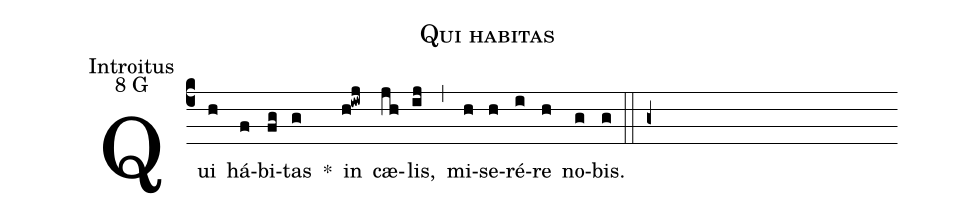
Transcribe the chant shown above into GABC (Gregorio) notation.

name: Qui habitas;
office-part: Introitus;
mode: 8;
mode-differentia: G;
%%
(c4)

Qui(h) há(f)bi(fg)tas(g) *() in(h!iwj) cæ(jh)lis,(ij) (,) mi(h)se(h)ré(i)re(h) no(g)bis.(g)

(::)

(g+)
